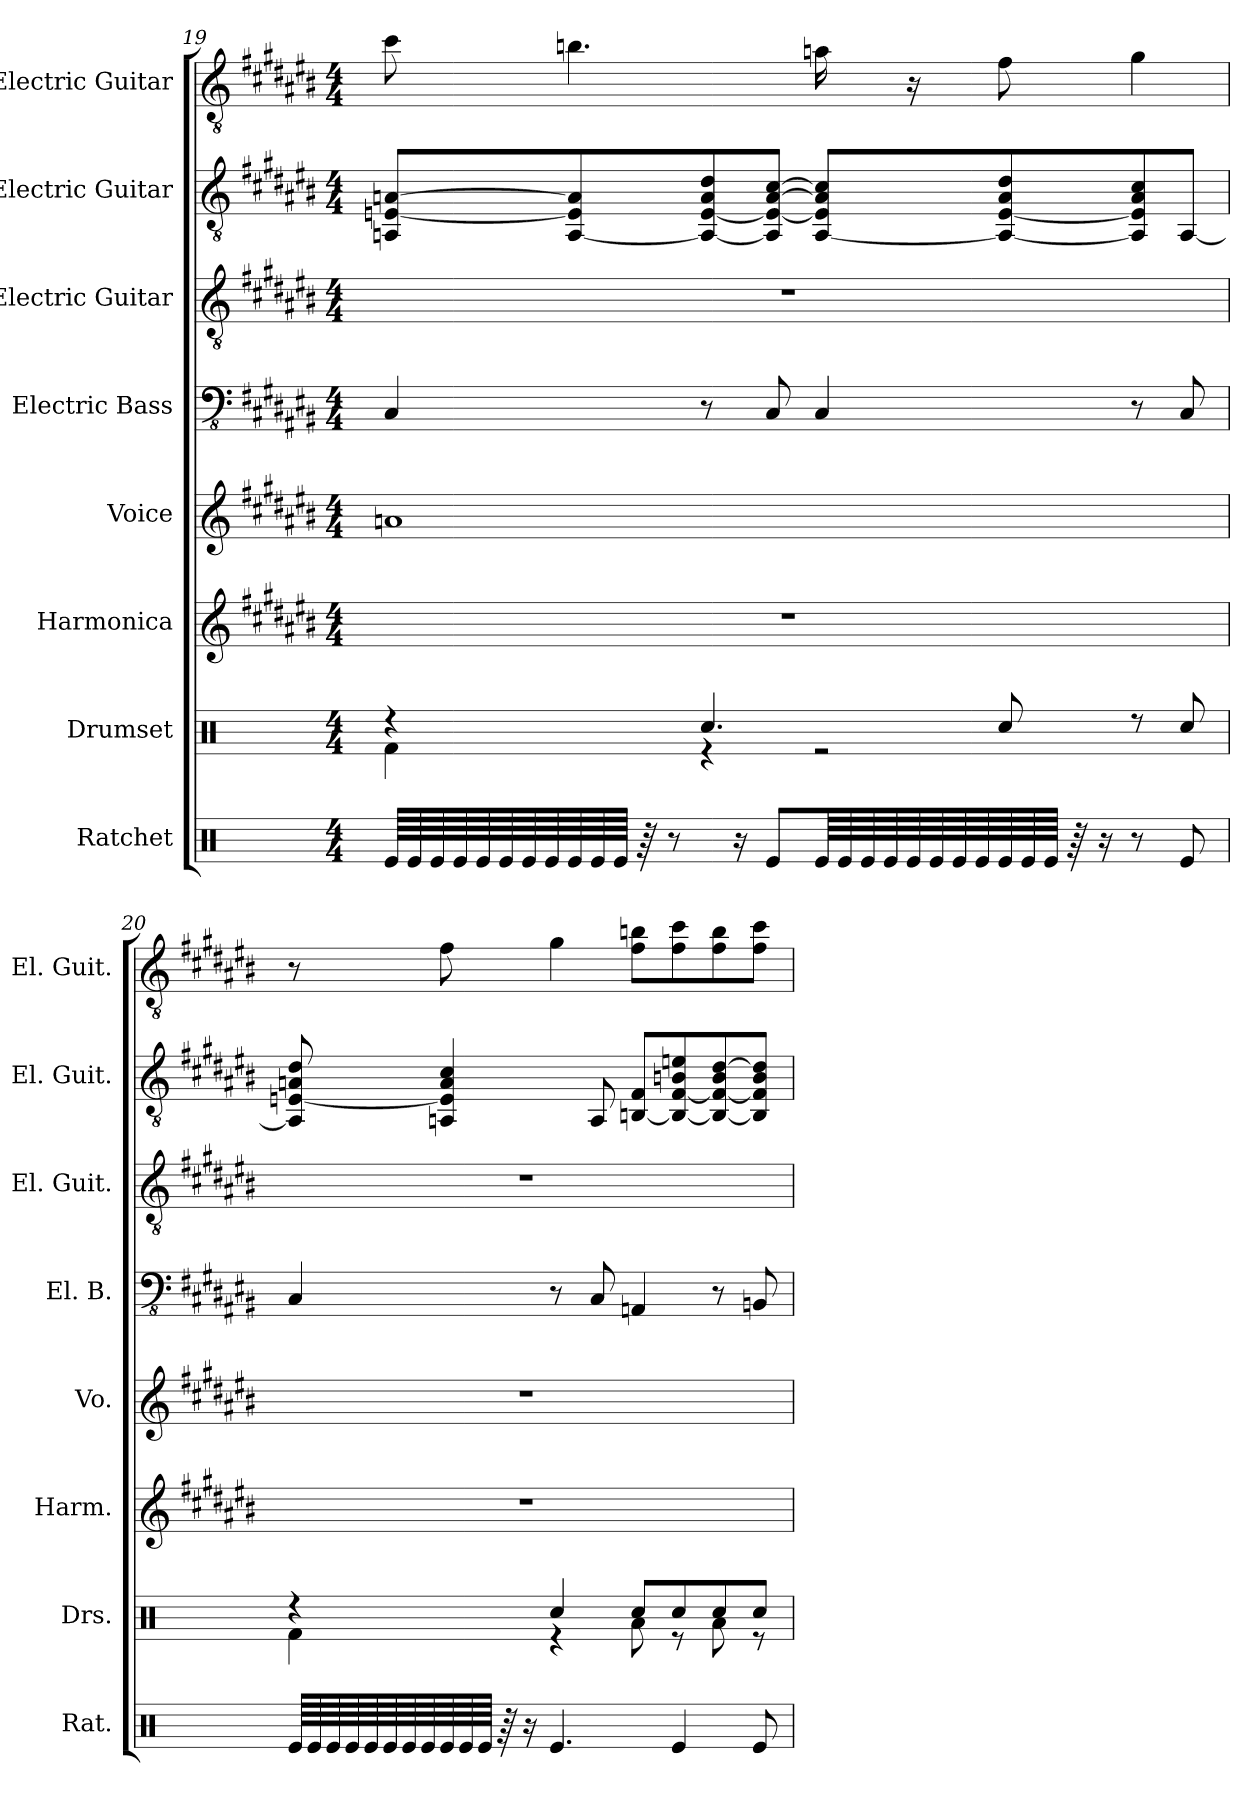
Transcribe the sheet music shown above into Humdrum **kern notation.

**kern	**kern	**kern	**kern	**kern	**kern	**kern	**kern
*part8	*part7	*part6	*part5	*part4	*part3	*part2	*part1
*staff8	*staff7	*staff6	*staff5	*staff4	*staff3	*staff2	*staff1
*I"Ratchet	*I"Drumset	*I"Harmonica	*I"Voice	*I"Electric Bass	*I"Electric Guitar	*I"Electric Guitar	*I"Electric Guitar
*I'Rat.	*I'Drs.	*I'Harm.	*I'Vo.	*I'El. B.	*I'El. Guit.	*I'El. Guit.	*I'El. Guit.
!!LO:PB:g=z
*clefX	*clefX	*clefG2	*clefG2	*clefFv4	*clefGv2	*clefGv2	*clefGv2
*k[]	*k[]	*k[f#c#g#d#a#e#b#]	*k[f#c#g#d#a#e#b#]	*k[f#c#g#d#a#e#b#]	*k[f#c#g#d#a#e#b#]	*k[f#c#g#d#a#e#b#]	*k[f#c#g#d#a#e#b#]
*M4/4	*M4/4	*M4/4	*M4/4	*M4/4	*M4/4	*M4/4	*M4/4
=19	=19	=19	=19	=19	=19	=19	=19
*	*^	*	*	*	*	*	*
64Re/LLLL	4r	4Rf\	1r	1an	4CC#/	1r	8AAn/ [8En/ [8An/L	8cc#\
64Re/	.	.	.	.	.	.	.	.
64Re/	.	.	.	.	.	.	.	.
64Re/	.	.	.	.	.	.	.	.
64Re/	.	.	.	.	.	.	.	.
64Re/	.	.	.	.	.	.	.	.
64Re/	.	.	.	.	.	.	.	.
64Re/	.	.	.	.	.	.	.	.
64Re/	.	.	.	.	.	.	[8AA/ 8E/] 8A/]	4.bn\
64Re/	.	.	.	.	.	.	.	.
64Re/JJJJ	.	.	.	.	.	.	.	.
64r	.	.	.	.	.	.	.	.
8r	.	.	.	.	.	.	.	.
.	4.Rcc/	4r	.	.	8r	.	8AA/_ [8E/ 8A/ 8d#/	.
16r	.	.	.	.	.	.	.	.
8Re/L	.	.	.	.	8CC#/	.	8AA/] 8E/_ [8A/ [8c#/J	.
64Re/LLL	.	2r	.	.	4CC#/	.	[8AA/ 8E/] 8A/] 8c#/]L	16an\
64Re/	.	.	.	.	.	.	.	.
64Re/	.	.	.	.	.	.	.	.
64Re/	.	.	.	.	.	.	.	.
64Re/	.	.	.	.	.	.	.	16r
64Re/	.	.	.	.	.	.	.	.
64Re/	.	.	.	.	.	.	.	.
64Re/	.	.	.	.	.	.	.	.
64Re/	8Rcc/	.	.	.	.	.	8AA/_ [8E/ 8A/ 8d#/	8f#\
64Re/	.	.	.	.	.	.	.	.
64Re/JJJJ	.	.	.	.	.	.	.	.
64r	.	.	.	.	.	.	.	.
16r	.	.	.	.	.	.	.	.
8r	8r	.	.	.	8r	.	8AA/] 8E/] 8A/ 8c#/	4g#\
8Re/	8Rcc/	.	.	.	8CC#/	.	[8AA/J	.
!!LO:PB:g=z
=20	=20	=20	=20	=20	=20	=20	=20	=20
64Re/LLLL	4r	4Rf\	1r	1r	4CC#/	1r	8AA/] [8En/ 8An/ 8d#/	8r
64Re/	.	.	.	.	.	.	.	.
64Re/	.	.	.	.	.	.	.	.
64Re/	.	.	.	.	.	.	.	.
64Re/	.	.	.	.	.	.	.	.
64Re/	.	.	.	.	.	.	.	.
64Re/	.	.	.	.	.	.	.	.
64Re/	.	.	.	.	.	.	.	.
64Re/	.	.	.	.	.	.	4AAn/ 4E/] 4A/ 4c#/	8f#\
64Re/	.	.	.	.	.	.	.	.
64Re/JJJJ	.	.	.	.	.	.	.	.
64r	.	.	.	.	.	.	.	.
16r	.	.	.	.	.	.	.	.
4.Re/	4Rcc/	4r	.	.	8r	.	.	4g#\
.	.	.	.	.	8CC#/	.	8AA/	.
.	8Rcc/L	8Ra\	.	.	4AAAn/	.	[8BBn/ 8F#/L	8f#\ 8bn\L
4Re/	8Rcc/	8r	.	.	.	.	8BB/_ [8F#/ 8Bn/ 8en/	8f#\ 8cc#\
.	8Rcc/	8Ra\	.	.	8r	.	8BB/_ 8F#/_ 8B/ [8d#/	8f#\ 8b\
8Re/	8Rcc/J	8r	.	.	8BBBn/	.	8BB/] 8F#/] 8B/ 8d#/]J	8f#\ 8cc#\J
*	*v	*v	*	*	*	*	*	*
=	=	=	=	=	=	=	=
*-	*-	*-	*-	*-	*-	*-	*-
